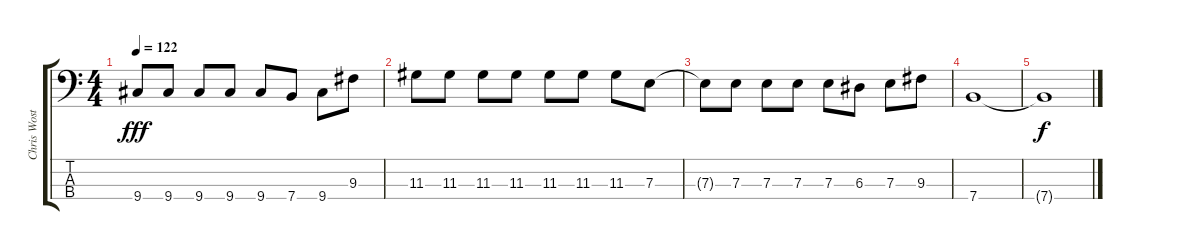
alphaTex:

\track ("Chris Wostenholme" "Chris Wost") {instrument electricbassfinger}
\staff {score tabs}
\tuning (G2 D2 A1 E1) {hide}
\ts (4 4)
\tempo 122
\clef f4
\ks c
9.4{t}.8{dy fff} 9.4.8 9.4.8 9.4.8 9.4.8 7.4.8 9.4.8 9.3.8 |
11.3.8 11.3.8 11.3.8 11.3.8 11.3.8 11.3.8 11.3.8 7.3.8 |
7.3{t}.8 7.3.8 7.3.8 7.3.8 7.3.8 6.3.8 7.3.8 9.3.8 |
7.4.1 |
7.4{t}.1{dy f}
